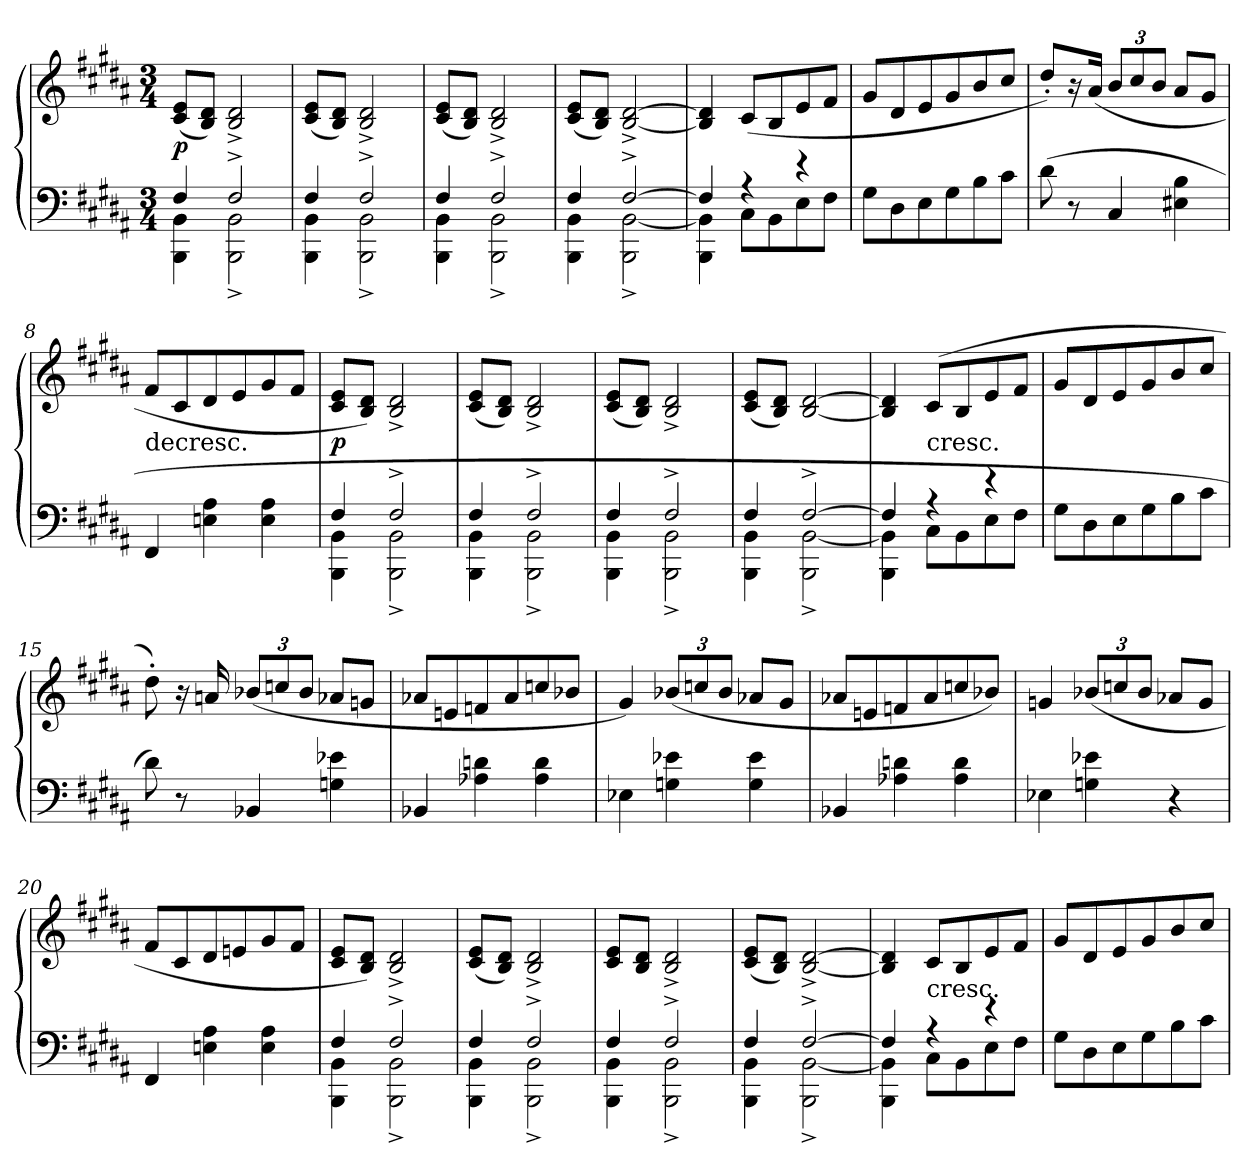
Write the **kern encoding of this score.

**kern	**kern	**dynam
*part1	*part1	*part1
*staff2	*staff1	*staff1/2
*clefF4	*clefG2	*
*k[f#c#g#d#a#]	*k[f#c#g#d#a#]	*
*B:	*B:	*
*M3/4	*M3/4	*
*MM132	*MM132	*
=1	=1	=1
*^	*	*
4F#/	4BBB\ 4BB\	(8c#/ 8e/L	p
.	.	8B/ 8d#/J)	.
2F#^/	2BBB^\ 2BB^\	2B^/ 2d#^/	.
=2	=2	=2	=2
4F#/	4BBB\ 4BB\	(8c#/ 8e/L	.
.	.	8B/ 8d#/J)	.
2F#^/	2BBB^\ 2BB^\	2B^/ 2d#^/	.
=3	=3	=3	=3
4F#/	4BBB\ 4BB\	(8c#/ 8e/L	.
.	.	8B/ 8d#/J)	.
2F#^/	2BBB^\ 2BB^\	2B^/ 2d#^/	.
=4	=4	=4	=4
4F#/	4BBB\ 4BB\	(8c#/ 8e/L	.
.	.	8B/ 8d#/J)	.
[2F#^/	2BBB^\ [2BB^\	[2B^/ [2d#^/	.
=5	=5	=5	=5
4F#/]	4BBB\ 4BB]\	4B]/ 4d#]/	.
4r	8C#\L	(8c#/L	.
.	8BB\	8B/	.
4r	8E\	8e/	.
.	8F#\J	8f#/J	.
*v	*v	*	*
=6	=6	=6
8G#\L	8g#/L	.
8D#\	8d#/	.
8E\	8e/	.
8G#\	8g#/	.
8B\	8b/	.
8c#\J	8cc#/J	.
=7	=7	=7
(8d#\	8dd#'/L)	.
8r	16r	.
.	(16a#/Jk	.
4C#/	12b/L	.
.	12cc#/	.
.	12b/J	.
4E#X\ 4B\	8a#/L	.
.	8g#/J	.
=8	=8	=8
!	!LO:TX:c:t=decresc.	!
4FF#/	8f#/L	.
.	8c#/	.
4En\ 4A#\	8d#/	.
.	8e/	.
4E\ 4A#\	8g#/	.
.	8f#/J	.
=9	=9	=9
*^	*	*
4F#/	4BBB\ 4BB\	8c#/ 8e/L	p
.	.	8B/ 8d#/J)	.
2F#^/	2BBB^\ 2BB^\	2B^/ 2d#^/	.
=10	=10	=10	=10
4F#/	4BBB\ 4BB\	(8c#/ 8e/L	.
.	.	8B/ 8d#/J)	.
2F#^/	2BBB^\ 2BB^\	2B^/ 2d#^/	.
=11	=11	=11	=11
4F#/	4BBB\ 4BB\	(8c#/ 8e/L	.
.	.	8B/ 8d#/J)	.
2F#^/	2BBB^\ 2BB^\	2B^/ 2d#^/	.
=12	=12	=12	=12
4F#/	4BBB\ 4BB\	(8c#/ 8e/L	.
.	.	8B/ 8d#/J)	.
[2F#^/	2BBB^\ [2BB^\	[2B/ [2d#/	.
=13	=13	=13	=13
4F#/]	4BBB\ 4BB]\	4B]/ 4d#]/	.
!	!	!LO:TX:c:t=cresc.	!
4r	8C#\L	(8c#/L	.
.	8BB\	8B/	.
4r	8E\	8e/	.
.	8F#\J	8f#/J	.
*v	*v	*	*
=14	=14	=14
8G#\L	8g#/L	.
8D#\	8d#/	.
8E\	8e/	.
8G#\	8g#/	.
8B\	8b/	.
8c#\J	8cc#/J	.
=15	=15	=15
8d#\)	8dd#'\)	.
8r	16r	.
.	16an/	.
4BB-X/	(12b-X/L	.
.	12ccn/	.
.	12b-/J	.
4Gn\ 4e-X\	8a-X/L	.
.	8gn/J	.
=16	=16	=16
4BB-X/	8a-X/L	.
.	8en/	.
4A-X\ 4dn\	8fn/	.
.	8a-/	.
4A-\ 4d\	8ccn/	.
.	8b-X/J	.
=17	=17	=17
4E-X\	4g#/)	.
4Gn\ 4e-X\	(12b-X/L	.
.	12ccn/	.
.	12b-/J	.
4G\ 4e-\	8a-X/L	.
.	8g#/J	.
=18	=18	=18
4BB-X/	8a-X/L	.
.	8en/	.
4A-X\ 4dn\	8fn/	.
.	8a-/	.
4A-\ 4d\	8ccn/	.
.	8b-X/J)	.
=19	=19	=19
4E-X\	4gn/	.
4Gn\ 4e-X\	(12b-X/L	.
.	12ccn/	.
.	12b-/J	.
4r	8a-X/L	.
.	8g/J	.
=20	=20	=20
4FF#/	8f#/L	.
.	8c#/	.
4En\ 4A#\	8d#/	.
.	8en/	.
4E\ 4A#\	8g#/	.
.	8f#/J	.
=21	=21	=21
*^	*	*
4F#/	4BBB\ 4BB\	8c#/ 8e/L	.
.	.	8B/ 8d#/J)	.
2F#^/	2BBB^\ 2BB^\	2B^/ 2d#^/	.
=22	=22	=22	=22
4F#/	4BBB\ 4BB\	(8c#/ 8e/L	.
.	.	8B/ 8d#/J)	.
2F#^/	2BBB^\ 2BB^\	2B^/ 2d#^/	.
=23	=23	=23	=23
4F#/	4BBB\ 4BB\	8c#/ 8e/L	.
.	.	8B/ 8d#/J	.
2F#^/	2BBB^\ 2BB^\	2B^/ 2d#^/	.
=24	=24	=24	=24
4F#/	4BBB\ 4BB\	(8c#/ 8e/L	.
.	.	8B/ 8d#/J)	.
[2F#^/	2BBB^\ [2BB^\	[2B^/ [2d#^/	.
=25	=25	=25	=25
4F#/]	4BBB\ 4BB]\	4B]/ 4d#]/	.
!	!	!LO:TX:c:t=cresc.	!
4r	8C#\L	8c#/L	.
.	8BB\	8B/	.
4r	8E\	8e/	.
.	8F#\J	8f#/J	.
*v	*v	*	*
=26	=26	=26
8G#\L	8g#/L	.
8D#\	8d#/	.
8E\	8e/	.
8G#\	8g#/	.
8B\	8b/	.
8c#\J	8cc#/J	.
=	=	=
*-	*-	*-
